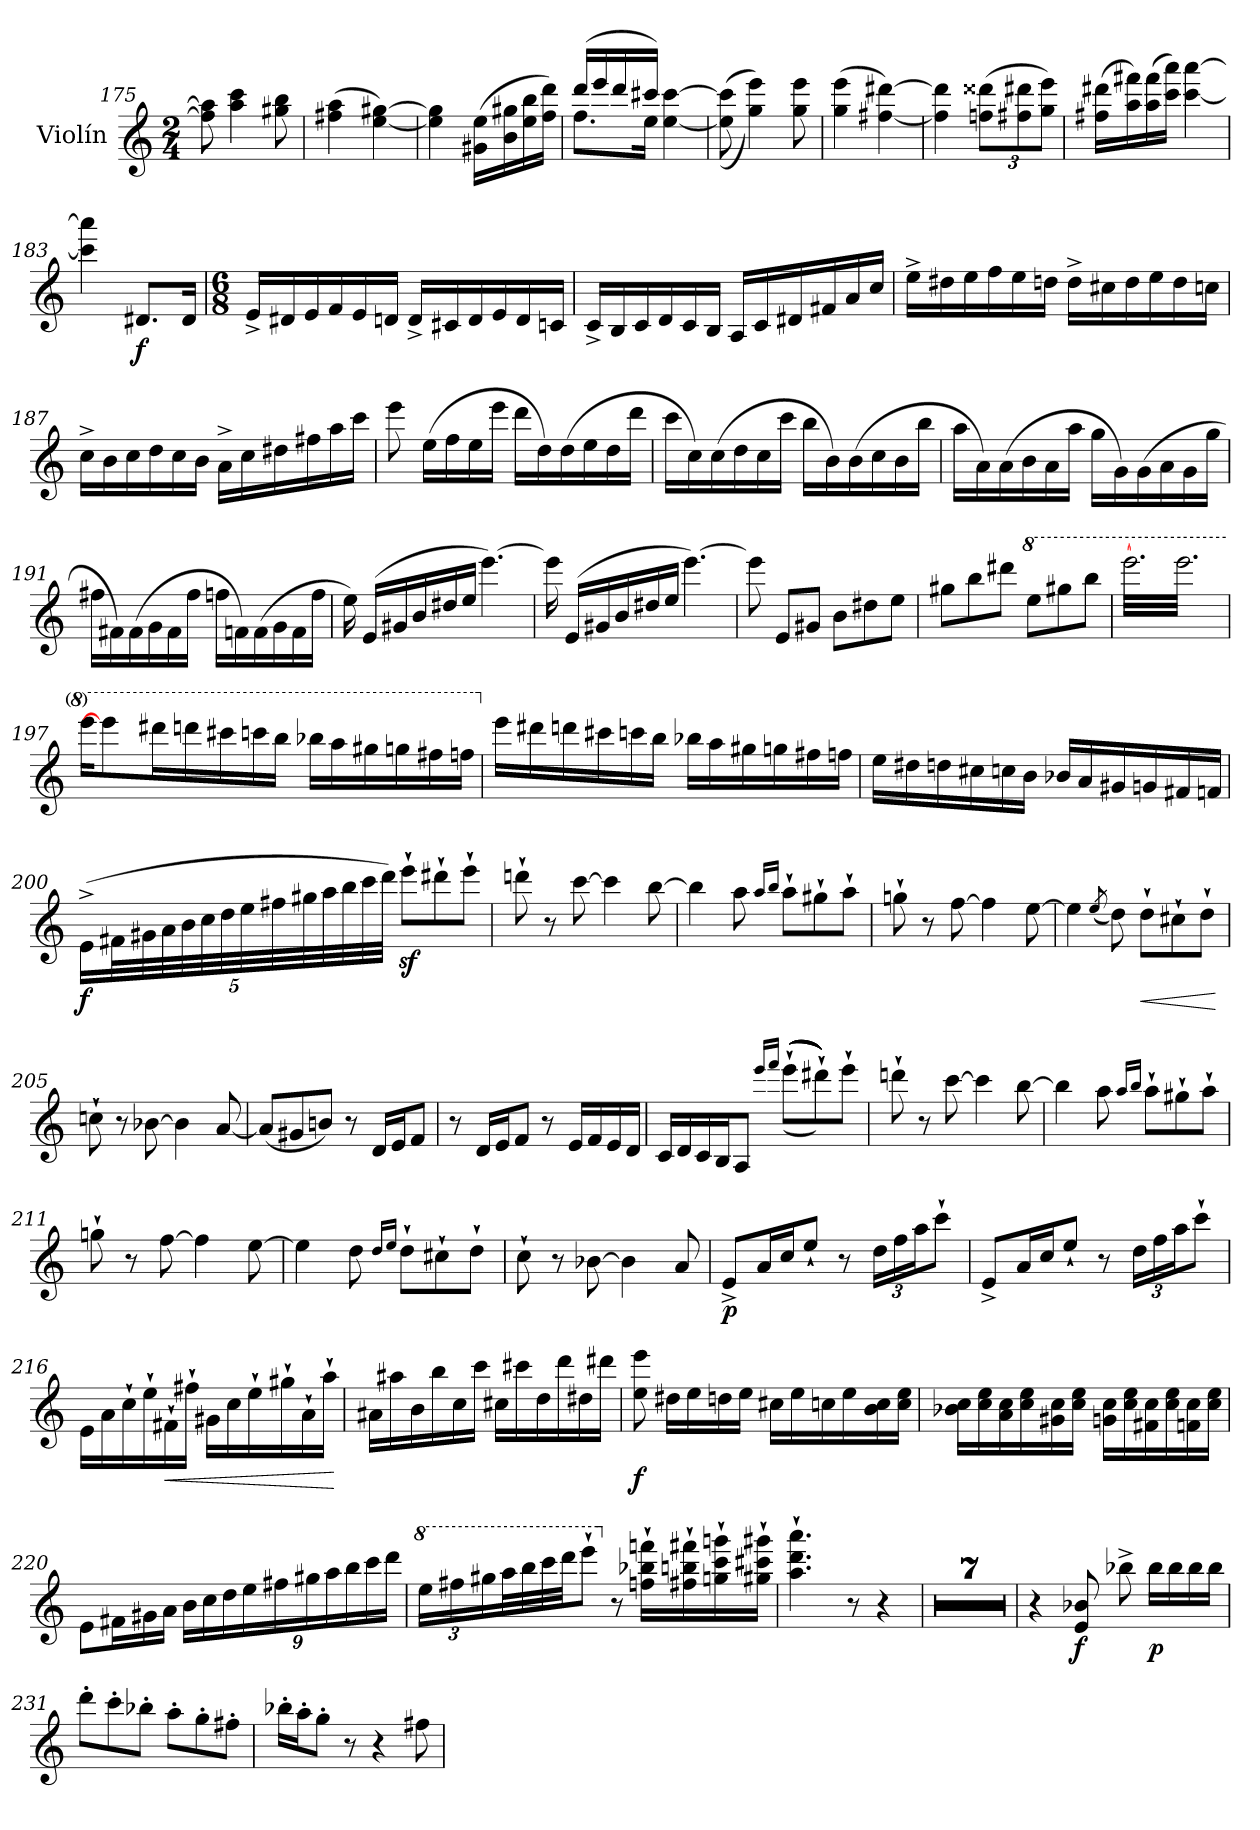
**kern	**dynam
*part1	*part1
*staff1	*staff1
*I"Violín	*
*I'Vln.	*
*clefG2	*
*k[]	*
*M2/4	*
=175	=175
8ff#\] 8aa\]	.
4aa\ 4ccc\	.
8gg#X\ 8bb\	.
=176	=176
(>4ff#X\ 4aa\	.
[4ee\ [4gg#X\)	.
=177	=177
4ee\] 4gg#\]	.
(>16g#X\ 16ee\LL	.
16b\ 16gg#X\	.
16ee\ 16bb\	.
16ff\ 16ddd\JJ)	.
=178	=178
*^	*
(>16ddd/LL	8.ff\L	.
16eee/	.	.
16ddd/	.	.
16ccc#X/JJ)	16ee\Jk	.
[4ee\ [4ccc#\	4ryy	.
*v	*v	*
!!LO:LB:g=z
=179	=179
(>(>8ee\] 8ccc#\]	.
4gg\ 4eee\))	.
8gg\ 8eee\	.
=180	=180
(>4gg\ 4eee\	.
[4ff#X\ [4ddd#X\)	.
=181	=181
4ff#\] 4ddd#\]	.
*Xbrackettup	*
(>12ffn\ 12ddd##X\L	.
12ff#X\ 12ddd#X\	.
12gg\ 12eee\J)	.
=182	=182
(>16ff#X\ 16ddd#X\LL	.
16aa\ 16fff#X\)	.
(>16aa\ 16fff#\	.
16ccc\ 16aaa\JJ)	.
[4ccc\ [4aaa\	.
=183	=183
4ccc\] 4aaa\]	.
!	!LO:DY:b
8.d#X/L	f
16d#/Jk	.
=184	=184
*M6/8	*
*MM130	*
16e^/LL	.
16d#X/	.
16e/	.
16f/	.
16e/	.
16dn/JJ	.
16d^/LL	.
16c#X/	.
16d/	.
16e/	.
16d/	.
16cn/JJ	.
!!LO:LB:g=z
=185	=185
16c^/LL	.
16B/	.
16c/	.
16d/	.
16c/	.
16B/JJ	.
16A/LL	.
16c/	.
16d#X/	.
16f#X/	.
16a/	.
16cc/JJ	.
=186	=186
16ee^\LL	.
16dd#X\	.
16ee\	.
16ff\	.
16ee\	.
16ddn\JJ	.
16dd^\LL	.
16cc#X\	.
16dd\	.
16ee\	.
16dd\	.
16ccn\JJ	.
=187	=187
16cc^\LL	.
16b\	.
16cc\	.
16dd\	.
16cc\	.
16b\JJ	.
16a^\LL	.
16cc\	.
16dd#X\	.
16ff#X\	.
16aa\	.
16ccc\JJ	.
!!LO:LB:g=z
=188	=188
8eee\	.
(>16ee\LL	.
16ff\	.
16ee\	.
16eee\JJ	.
16ddd\LL	.
16dd\)	.
(>16dd\	.
16ee\	.
16dd\	.
16ddd\JJ	.
=189	=189
16ccc\LL	.
16cc\)	.
(>16cc\	.
16dd\	.
16cc\	.
16ccc\JJ	.
16bb\LL	.
16b\)	.
(>16b\	.
16cc\	.
16b\	.
16bb\JJ	.
=190	=190
16aa\LL	.
16a\)	.
(>16a\	.
16b\	.
16a\	.
16aa\JJ	.
16gg\LL	.
16g\)	.
(>16g\	.
16a\	.
16g\	.
16gg\JJ	.
!!LO:LB:g=z
=191	=191
16ff#X\LL	.
16f#X\)	.
(>16f#\	.
16g\	.
16f#\	.
16ff#\JJ	.
16ffn\LL	.
16fn\)	.
(>16f\	.
16g\	.
16f\	.
16ff\JJ	.
=192	=192
16ee\)	.
*MM100	*
(>16e/LL	.
16g#X/	.
16b/	.
16dd#X/	.
16ee/JJ	.
[4.eee\)	.
=193	=193
16eee\]	.
(>16e/LL	.
16g#X/	.
16b/	.
16dd#X/	.
16ee/JJ	.
[4.eee\)	.
=194	=194
8eee\]	.
8e/L	.
8g#X/J	.
8b\L	.
8dd#X\	.
8ee\J	.
!!LO:LB:g=z
=195	=195
8gg#X\L	.
8bb\	.
8ddd#X\J	.
*8va	*
8eee\L	.
8ggg#X\	.
8bbb\J	.
=196	=196
*tremolo	*
[32eeeeLLL	.
32eeee	.
32eeee	.
32eeee	.
32eeee	.
32eeee	.
32eeee	.
32eeee	.
32eeee	.
32eeee	.
32eeee	.
32eeee	.
32eeee	.
32eeee	.
32eeee	.
32eeee	.
32eeee	.
32eeee	.
32eeee	.
32eeee	.
32eeee	.
32eeee	.
32eeee	.
32eeeeJJJ	.
*Xtremolo	*
=197	=197
*MM130	*
16eeee\LL	.
4eeee]	.
16dddd#X\	.
16ddddn\	.
16cccc#X\	.
16ccccn\	.
16bbb\JJ	.
16bbb-X\LL	.
16aaa\	.
16ggg#X\	.
16gggn\	.
16fff#X\	.
16fffn\JJ	.
!!LO:PB:g=z
=198	=198
*X8va	*
16eee\LL	.
16ddd#X\	.
16dddn\	.
16ccc#X\	.
16cccn\	.
16bb\JJ	.
16bb-X\LL	.
16aa\	.
16gg#X\	.
16ggn\	.
16ff#X\	.
16ffn\JJ	.
=199	=199
16ee\LL	.
16dd#X\	.
16ddn\	.
16cc#X\	.
16ccn\	.
16b\JJ	.
16b-X/LL	.
16a/	.
16g#X/	.
16gn/	.
16f#X/	.
16fn/JJ	.
!!LO:LB:g=z
=200	=200
!	!LO:DY:b
(>20e^\LL	f
40f#X\L	.
40g#X\	.
40a\	.
40b\	.
40cc\	.
40dd\	.
40ee\	.
40ff#X\	.
40gg#X\	.
40aa\	.
40bb\	.
40ccc\	.
40ddd\JJJ)	.
*MM130	*
8eeez<`\L	.
8ddd#X`\	.
8eee`\J	.
=201	=201
8dddn`\	.
8r	.
[8ccc\	.
4ccc\]	.
[8bb\	.
=202	=202
4bb\]	.
8aa\	.
16qaa/LL	.
16qbb/JJ	.
8aa`\L	.
8gg#X`\	.
8aa`\J	.
=203	=203
8ggn`\	.
8r	.
[8ff\	.
4ff\]	.
[8ee\	.
!!LO:LB:g=z
=204	=204
4ee\]	.
(>8qee/	.
8dd\)	.
!	!LO:HP:b
8dd`\L	<
8cc#X`\	.
8dd`\J	.
.	[
=205	=205
8ccn`\	.
8r	.
[8b-X\	.
4b-\]	.
[8a/	.
=206	=206
(<8a/L]	.
8g#X/	.
8bn/J)	.
8r	.
16d/LL	.
16e/J	.
8f/J	.
=207	=207
8r	.
16d/LL	.
16e/J	.
8f/J	.
8r	.
16e/LL	.
16f/	.
16e/	.
16d/JJ	.
=208	=208
16c/LL	.
16d/	.
16c/	.
16B/J	.
8A/J	.
16qeee/LL	.
16qfff/JJ	.
(>(>(>(>(>(>8eee`\L	.
8ddd#X`\))))))	.
8eee`\J	.
!!LO:LB:g=z
=209	=209
8dddn`\	.
8r	.
[8ccc\	.
4ccc\]	.
[8bb\	.
=210	=210
4bb\]	.
8aa\	.
16qaa/LL	.
16qbb/JJ	.
8aa`\L	.
8gg#X`\	.
8aa`\J	.
=211	=211
8ggn`\	.
8r	.
[8ff\	.
4ff\]	.
[8ee\	.
=212	=212
4ee\]	.
8dd\	.
16qdd/LL	.
16qee/JJ	.
8dd`\L	.
8cc#X`\	.
8dd`\J	.
=213	=213
8cc`\	.
8r	.
[8b-X\	.
4b-\]	.
8a/	.
=214	=214
!	!LO:DY:b
8e^/L	p
16a/L	.
16cc/J	.
8ee`/J	.
8r	.
24dd\LL	.
24ff\	.
24aa\J	.
8ccc`\J	.
!!LO:LB:g=z
=215	=215
8e^/L	.
16a/L	.
16cc/J	.
8ee`/J	.
8r	.
24dd\LL	.
24ff\	.
24aa\J	.
8ccc`\J	.
=216	=216
16e\LL	.
16a\	.
16cc`\	.
16ee`\	.
!	!LO:HP:b
16f#X`\	<
16ff#X`\JJ	.
16g#X\LL	.
16cc\	.
16ee`\	.
16gg#X`\	.
16a`\	.
16aa`\JJ	.
.	[
=217	=217
16a#X\LL	.
16aa#X\	.
16b\	.
16bb\	.
16cc\	.
16ccc\JJ	.
16cc#X\LL	.
16ccc#X\	.
16dd\	.
16ddd\	.
16dd#X\	.
16ddd#X\JJ	.
!!LO:LB:g=z
=218	=218
!	!LO:DY:b
8ee\ 8eee\	f
16dd#X\LL	.
16ee\	.
16ddn\	.
16ee\JJ	.
16cc#X\LL	.
16ee\	.
16ccn\	.
16ee\	.
16b\ 16cc\	.
16cc\ 16ee\JJ	.
=219	=219
16b-X\ 16cc\LL	.
16cc\ 16ee\	.
16a\ 16cc\	.
16cc\ 16ee\	.
16g#X\ 16cc\	.
16cc\ 16ee\JJ	.
16gn\ 16cc\LL	.
16cc\ 16ee\	.
16f#X\ 16cc\	.
16cc\ 16ee\	.
16fn\ 16cc\	.
16cc\ 16ee\JJ	.
=220	=220
8e\L	.
16f#X\L	.
16g#X\	.
16a\JJ	.
16b\LL	.
24cc\	.
24dd\	.
24ee\	.
24ff#X\	.
24gg#X\	.
24aa\	.
24bb\	.
24ccc\	.
24ddd\JJ	.
!!LO:LB:g=z
=221	=221
*8va	*
24eee\LL	.
24fff#X\	.
24ggg#X\	.
32aaa\L	.
32bbb\	.
32cccc\	.
32dddd\JJ	.
8eeee`\J	.
*X8va	*
8r	.
16ff\` 16bb-X\` 16fffn\`LL	.
16ff#X\` 16bbn\` 16fff#X\`	.
16gg\` 16ccc\` 16gggn\`	.
16gg#X\` 16ccc#X\` 16ggg#X\`JJ	.
=222	=222
4.aa\` 4.ddd\` 4.aaa\`	.
8r	.
4r	.
=223	=223
2.r	.
=224	=224
2.r	.
=225	=225
2.r	.
=226	=226
2.r	.
=227	=227
2.r	.
=228	=228
2.r	.
=229	=229
2.r	.
=230	=230
4r	.
!	!LO:DY:b
8e/ 8b-X/	f
8bb-X^\	.
!	!LO:DY:b
16bb-\LL	p
16bb-\	.
16bb-\	.
16bb-\JJ	.
!!LO:LB:g=z
=231	=231
8ddd'\L	.
8ccc'\	.
8bb-X'\J	.
8aa'\L	.
8gg'\	.
8ff#X'\J	.
=232	=232
16bb-X'\LL	.
16aa'\J	.
8gg'\J	.
8r	.
4r	.
8ff#X\	.
=	=
*-	*-
